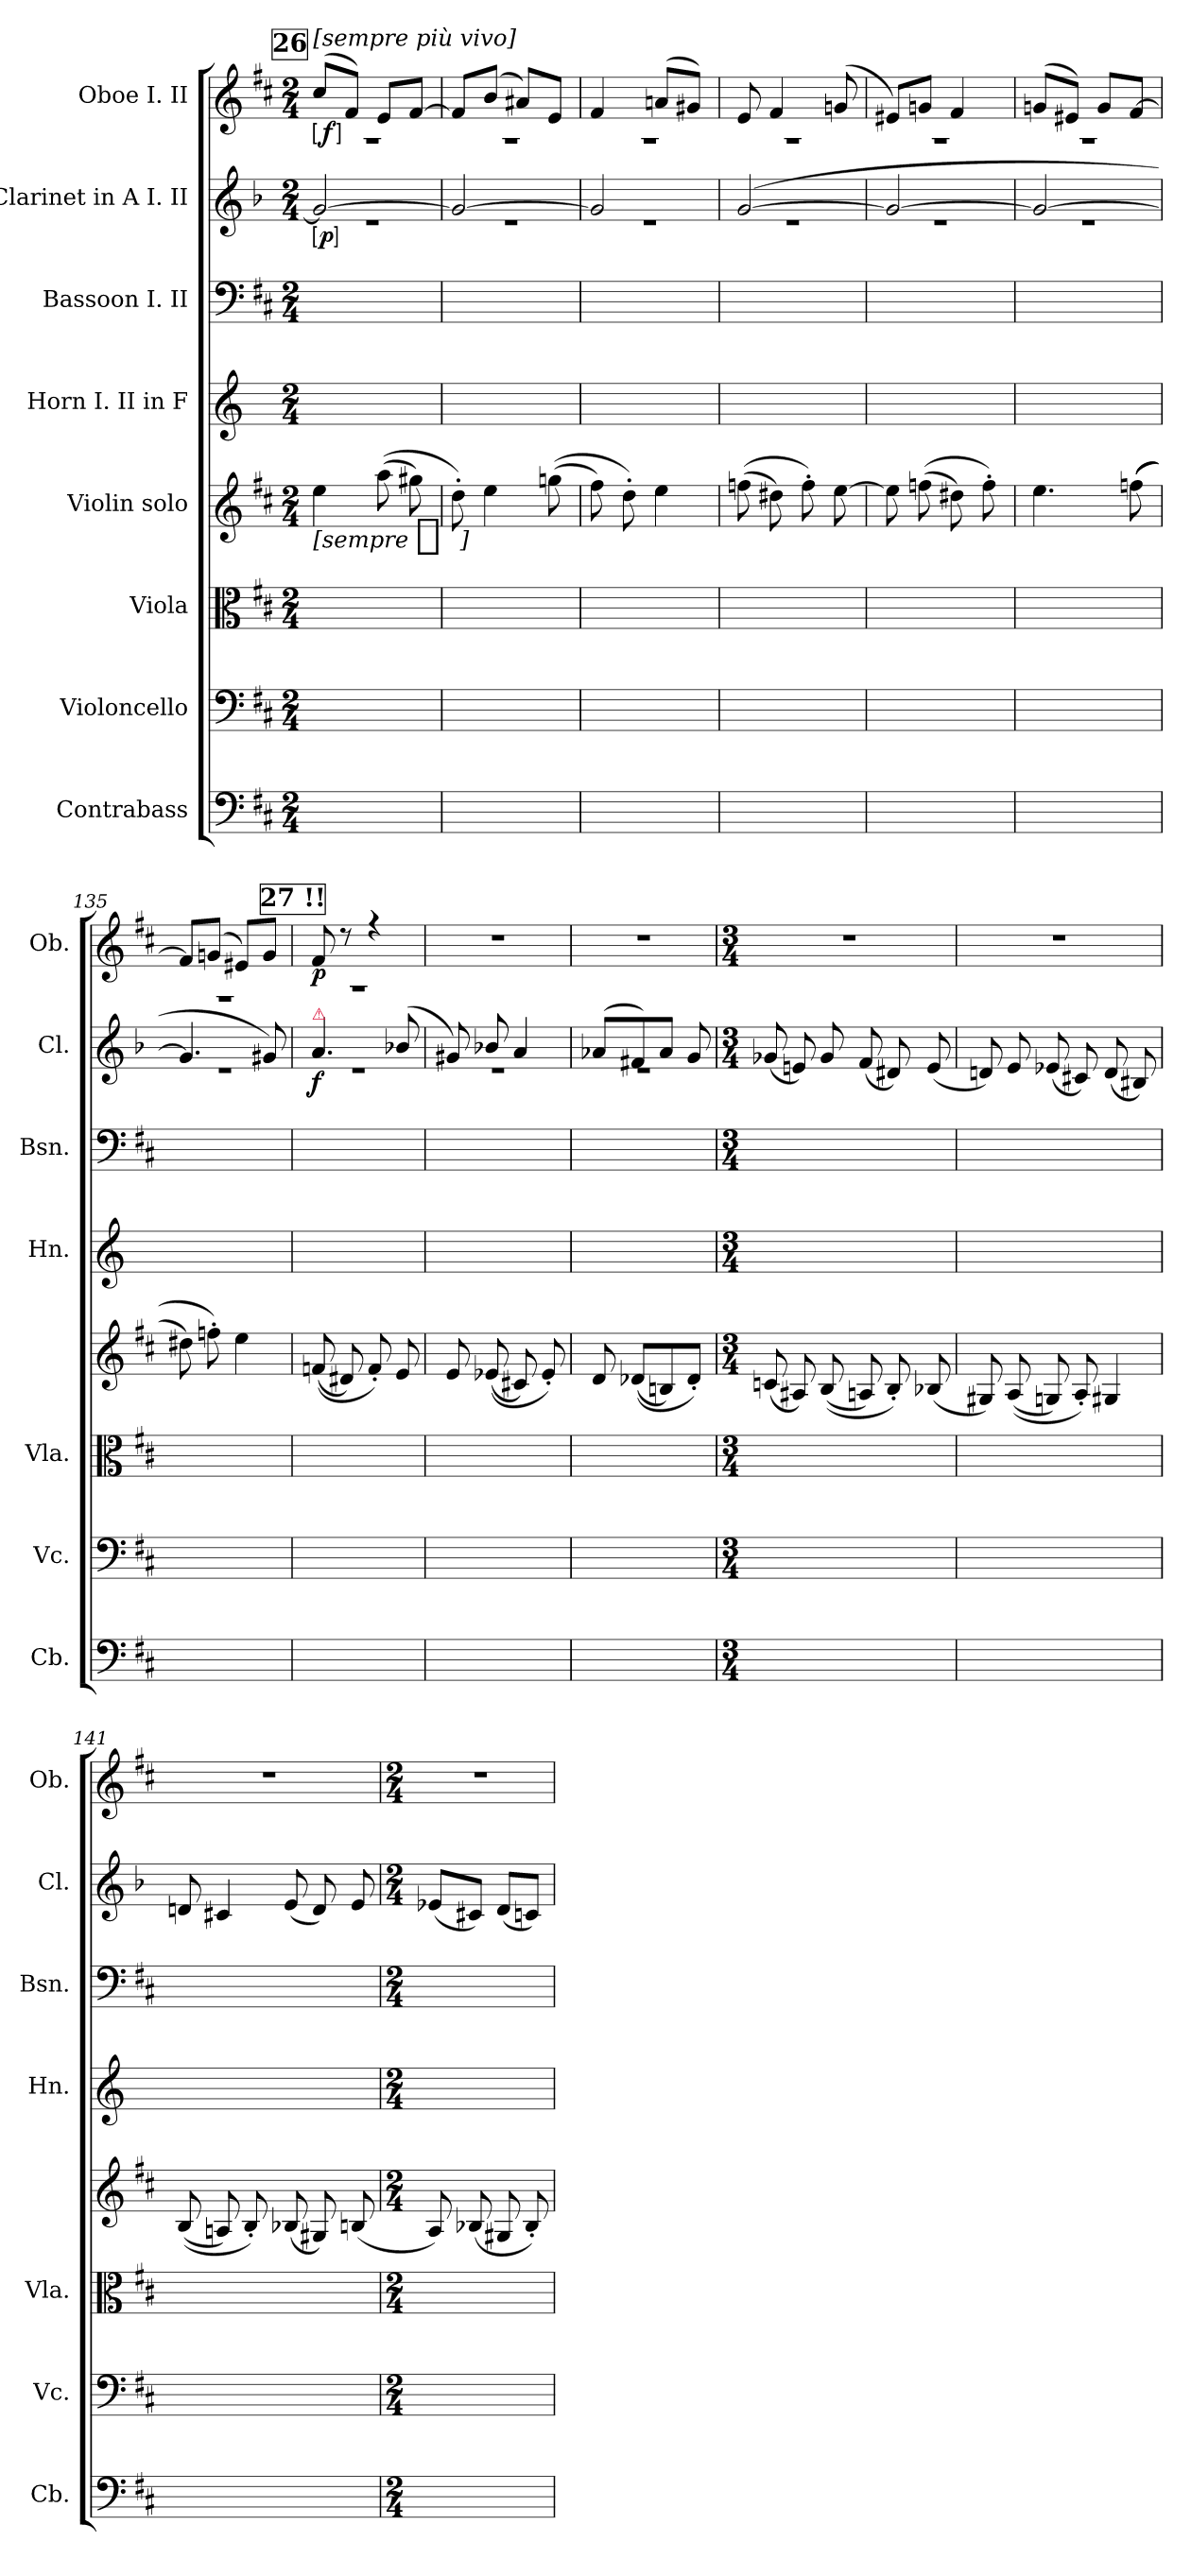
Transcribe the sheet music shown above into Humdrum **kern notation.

**kern	**kern	**kern	**kern	**dynam	**kern	**kern	**kern	**dynam	**kern	**dynam
*part8	*part7	*part6	*part5	*part5	*part4	*part3	*part2	*part2	*part1	*part1
*staff8	*staff7	*staff6	*staff5	*staff5	*staff4	*staff3	*staff2	*staff2	*staff1	*staff1
*I"Contrabass	*I"Violoncello	*I"Viola	*I"Violin solo	*	*I"Horn I. II in F	*I"Bassoon I. II	*I"Clarinet in A I. II	*	*I"Oboe I. II	*
*I'Cb.	*I'Vc.	*I'Vla.	*	*	*I'Hn.	*I'Bsn.	*I'Cl.	*	*I'Ob.	*
*clefF4	*clefF4	*clefC3	*clefG2	*	*clefG2	*clefF4	*clefG2	*	*clefG2	*
*ITrd7c12	*	*	*	*	*ITrd4c7	*	*ITrd2c3	*	*	*
*k[f#c#]	*k[f#c#]	*k[f#c#]	*k[f#c#]	*	*k[b-]	*k[f#c#]	*k[f#c#]	*	*k[f#c#]	*
*M2/4	*M2/4	*M2/4	*M2/4	*	*M2/4	*M2/4	*M2/4	*	*M2/4	*
!!LO:REH:place=s1:t=26
=129	=129	=129	=129	=129	=129	=129	=129	=129	=129	=129
*	*	*	*	*	*	*	*^	*	*^	*
!	!	!	!	!	!	!	!	!	!	!LO:TX:a:B:t=[sempre più vivo]	!	!
!	!	!	!	!LO:DY:t=[sempre %s ]	!	!	!	!	!LO:DY:ed=brack	!	!	!LO:DY:ed=brack
8ryy	8ryy	8ryy	4ee	ff	2ryy	2ryy	2e_	2re	p	(8cc#/L	2rA	f
8ryy	8ryy	8ryy	.	.	.	.	.	.	.	8f#/J)	.	.
4ryy	4ryy	4ryy	((8aa	.	.	.	.	.	.	8e/L	.	.
.	.	.	8gg#X)	.	.	.	.	.	.	[8f#/J	.	.
=130	=130	=130	=130	=130	=130	=130	=130	=130	=130	=130	=130	=130
8ryy	8ryy	8ryy	8dd')	.	2ryy	2ryy	2e_	2re	.	8f#/L]	2rA	.
8ryy	8ryy	8ryy	4ee	.	.	.	.	.	.	(8b/J	.	.
4ryy	4ryy	4ryy	.	.	.	.	.	.	.	8a#X/L)	.	.
.	.	.	((8ggn	.	.	.	.	.	.	8e/J	.	.
=131	=131	=131	=131	=131	=131	=131	=131	=131	=131	=131	=131	=131
8ryy	8ryy	8ryy	8ff#)	.	2ryy	2ryy	2e]	2re	.	4f#	2rA	.
8ryy	8ryy	8ryy	8dd')	.	.	.	.	.	.	.	.	.
4ryy	4ryy	4ryy	4ee	.	.	.	.	.	.	(8an/L	.	.
.	.	.	.	.	.	.	.	.	.	8g#X/J)	.	.
=132	=132	=132	=132	=132	=132	=132	=132	=132	=132	=132	=132	=132
8ryy	8ryy	8ryy	((8ffn	.	2ryy	2ryy	([2e	2re	.	8e	2rA	.
8ryy	8ryy	8ryy	8dd#X)	.	.	.	.	.	.	4f#	.	.
4ryy	4ryy	4ryy	8ff')	.	.	.	.	.	.	.	.	.
.	.	.	[8ee	.	.	.	.	.	.	(8gn	.	.
=133	=133	=133	=133	=133	=133	=133	=133	=133	=133	=133	=133	=133
8ryy	8ryy	8ryy	8ee]	.	2ryy	2ryy	2e_	2re	.	8e#X/L)	2rA	.
8ryy	8ryy	8ryy	((8ffn	.	.	.	.	.	.	8gn/J	.	.
4ryy	4ryy	4ryy	8dd#X)	.	.	.	.	.	.	4f#	.	.
.	.	.	8ff')	.	.	.	.	.	.	.	.	.
=134	=134	=134	=134	=134	=134	=134	=134	=134	=134	=134	=134	=134
8ryy	8ryy	8ryy	4.ee	.	2ryy	2ryy	2e_	2re	.	(8gn/L	2rA	.
8ryy	8ryy	8ryy	.	.	.	.	.	.	.	8e#X/J)	.	.
4ryy	4ryy	4ryy	.	.	.	.	.	.	.	8g/L	.	.
.	.	.	((8ffn	.	.	.	.	.	.	[8f#/J	.	.
=135	=135	=135	=135	=135	=135	=135	=135	=135	=135	=135	=135	=135
8ryy	8ryy	8ryy	8dd#X)	.	2ryy	2ryy	4.e]	2re	.	8f#/L]	2rF	.
8ryy	8ryy	8ryy	8ffn')	.	.	.	.	.	.	(8gn/J	.	.
4ryy	4ryy	4ryy	4ee	.	.	.	.	.	.	8e#X/L)	.	.
.	.	.	.	.	.	.	8e#X)	.	.	8g/J	.	.
!!LO:REH:place=s1:t=27	!!
=136	=136	=136	=136	=136	=136	=136	=136	=136	=136	=136	=136	=136
!	!	!	!	!	!	!	!LO:TX:a:color=crimson:t=⚠	!	!	!	!	!
8ryy	8ryy	8ryy	((8fn	.	2ryy	2ryy	4.f#	2re	f	8f#	2rA	p
8ryy	8ryy	8ryy	8d#X)	.	.	.	.	.	.	8r	.	.
4ryy	4ryy	4ryy	8f')	.	.	.	.	.	.	4r	.	.
.	.	.	8e	.	.	.	(8gn	.	.	.	.	.
*	*	*	*	*	*	*	*	*	*	*v	*v	*
=137	=137	=137	=137	=137	=137	=137	=137	=137	=137	=137	=137
8ryy	8ryy	8ryy	8e	.	2ryy	2ryy	8e#X)	2re	.	2r	.
8ryy	8ryy	8ryy	((8e-X	.	.	.	8gn	.	.	.	.
4ryy	4ryy	4ryy	8c#X)	.	.	.	4f#	.	.	.	.
.	.	.	8e-')	.	.	.	.	.	.	.	.
=138	=138	=138	=138	=138	=138	=138	=138	=138	=138	=138	=138
8ryy	8ryy	8ryy	8d	.	2ryy	2ryy	(8fnL	2re	.	2r	.
8ryy	8ryy	8ryy	((8d-XL	.	.	.	8d#X)	.	.	.	.
4ryy	4ryy	4ryy	8Bn)	.	.	.	8fJ	.	.	.	.
.	.	.	8d-'J)	.	.	.	8e	.	.	.	.
*	*	*	*	*	*	*	*v	*v	*	*	*
=139	=139	=139	=139	=139	=139	=139	=139	=139	=139	=139
*M3/4	*M3/4	*M3/4	*M3/4	*	*M3/4	*M3/4	*M3/4	*	*M3/4	*
8ryy	8ryy	8ryy	(8cn	.	2.ryy	4ryy	(8e-X	.	4%3r	.
8ryy	8ryy	8ryy	8A#X)	.	.	.	8c#X)	.	.	.
4ryy	4ryy	4ryy	((8B	.	.	4.ryy	8e-	.	.	.
.	.	.	8An)	.	.	.	(8d	.	.	.
4ryy	4ryy	4ryy	8B')	.	.	.	8B#X)	.	.	.
.	.	.	(8B-X	.	.	8ryy	(8c#	.	.	.
=140	=140	=140	=140	=140	=140	=140	=140	=140	=140	=140
8ryy	8ryy	8ryy	8G#X)	.	2.ryy	4ryy	8Bn)	.	4%3r	.
8ryy	8ryy	8ryy	((8A	.	.	.	8c#	.	.	.
4ryy	4ryy	4ryy	8Gn)	.	.	4.ryy	(8cn	.	.	.
.	.	.	8A')	.	.	.	8A#X)	.	.	.
4ryy	4ryy	4ryy	4G#X	.	.	.	(8B	.	.	.
.	.	.	.	.	.	8ryy	8G##X)	.	.	.
=141	=141	=141	=141	=141	=141	=141	=141	=141	=141	=141
8ryy	8ryy	8ryy	((8B	.	2.ryy	4ryy	8Bn	.	4%3r	.
8ryy	8ryy	8ryy	8An)	.	.	.	4A#X	.	.	.
4ryy	4ryy	4ryy	8B')	.	.	4.ryy	.	.	.	.
.	.	.	(8B-X	.	.	.	(8c#	.	.	.
4ryy	4ryy	4ryy	8G#X)	.	.	.	8B)	.	.	.
.	.	.	(8Bn	.	.	8ryy	8c#	.	.	.
=142	=142	=142	=142	=142	=142	=142	=142	=142	=142	=142
*M2/4	*M2/4	*M2/4	*M2/4	*	*M2/4	*M2/4	*M2/4	*	*M2/4	*
8ryy	8ryy	8ryy	8A)	.	2ryy	4ryy	(8cnL	.	2r	.
8ryy	8ryy	8ryy	(8B-X	.	.	.	8A#XJ)	.	.	.
4ryy	4ryy	4ryy	8G#X	.	.	8ryy	(8BL	.	.	.
.	.	.	8B-')	.	.	8ryy	8AnJ)	.	.	.
=	=	=	=	=	=	=	=	=	=	=
*-	*-	*-	*-	*-	*-	*-	*-	*-	*-	*-
